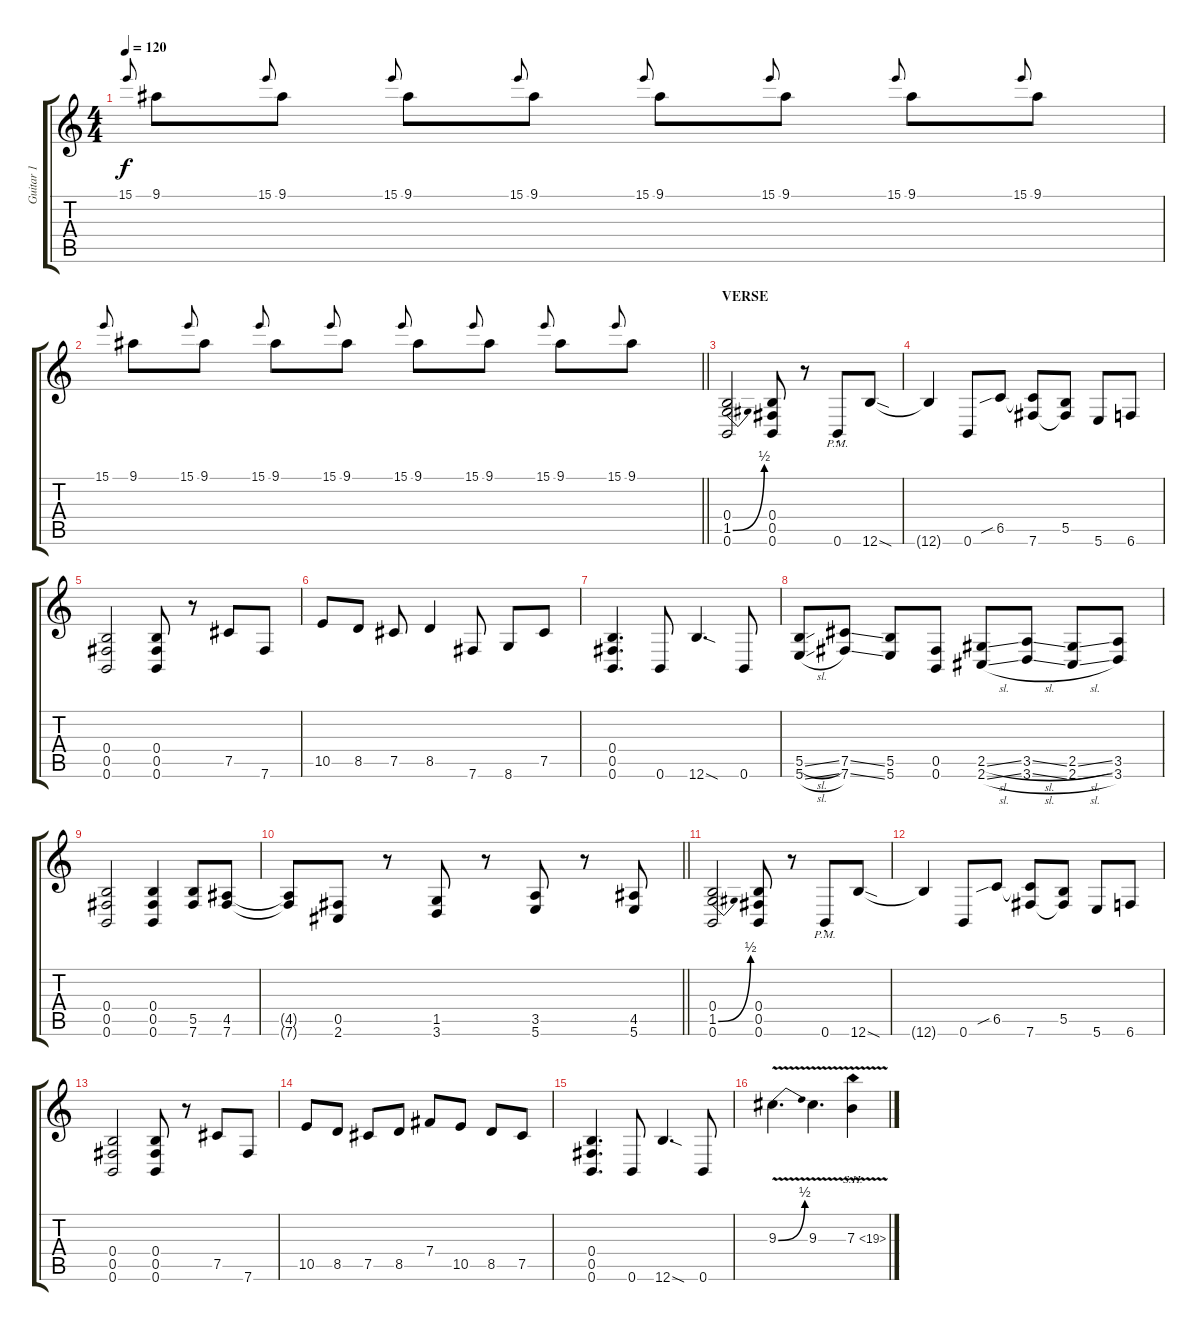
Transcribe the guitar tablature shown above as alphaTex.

\track ("Guitar 1" "Guitar 1") {instrument distortionguitar}
\staff {score tabs}
\tuning (Db4 Ab3 E3 B2 Gb2 B1) {hide}
\ts (4 4)
\tempo 120
\clef g2
\ks c
15.1.8{gr onbeat dy f} 9.1.8 15.1.8{gr onbeat} 9.1.8 15.1.8{gr onbeat} 9.1.8 15.1.8{gr onbeat} 9.1.8 15.1.8{gr onbeat} 9.1.8 15.1.8{gr onbeat} 9.1.8 15.1.8{gr onbeat} 9.1.8 15.1.8{gr onbeat} 9.1.8 |
\barLineRight lightlight
15.1.8{gr onbeat} 9.1.8 15.1.8{gr onbeat} 9.1.8 15.1.8{gr onbeat} 9.1.8 15.1.8{gr onbeat} 9.1.8 15.1.8{gr onbeat} 9.1.8 15.1.8{gr onbeat} 9.1.8 15.1.8{gr onbeat} 9.1.8 15.1.8{gr onbeat} 9.1.8 |
\section ("" "VERSE")
(0.4 1.5{be (bend 0 0 60 2)} 0.6).2{volume 16} (0.4 0.5 0.6).8 r.8 0.6{pm st}.8 12.6{sod}.8 |
12.6{t}.4 0.6.8 6.5{sib}.8 (6.5{t} 7.6).8 (5.5 7.6{t}).8 5.6.8 6.6.8 |
(0.4 0.5 0.6).2 (0.4 0.5 0.6).8 r.8 7.5.8 7.6.8 |
10.5.8 8.5.8 7.5.8 8.5.4 7.6.8 8.6.8 7.5.8 |
(0.4 0.5 0.6).4{d} 0.6.8 12.6{sod}.4{d} 0.6.8 |
(5.5{sl} 5.6{sl}).8 (7.5{ss} 7.6{ss}).8 (5.5 5.6).8 (0.5 0.6).8 (2.5{sl} 2.6{sl}).8 (3.5{sl} 3.6{sl}).8 (2.5{sl} 2.6{sl}).8 (3.5 3.6).8 |
(0.4 0.5 0.6).2 (0.4 0.5 0.6).4 (5.5 7.6).8 (4.5 7.6).8 |
\barLineRight lightlight
(4.5{t} 7.6{t}).8 (0.5 2.6).8 r.8 (1.5 3.6).8 r.8 (3.5 5.6).8 r.8 (4.5 5.6).8 |
(0.4 1.5{be (bend 0 0 60 2)} 0.6).2 (0.4 0.5 0.6).8 r.8 0.6{pm st}.8 12.6{sod}.8 |
12.6{t}.4 0.6.8 6.5{sib}.8 (6.5{t} 7.6).8 (5.5 7.6{t}).8 5.6.8 6.6.8 |
(0.4 0.5 0.6).2 (0.4 0.5 0.6).8 r.8 7.5.8 7.6.8 |
10.5.8 8.5.8 7.5.8 8.5.8 7.4.8 10.5.8 8.5.8 7.5.8 |
(0.4 0.5 0.6).4{d} 0.6.8 12.6{sod}.4{d} 0.6.8 |
9.3{be (bend 0 0 60 2) v}.4{d} 9.3{v}.4{d} 7.3{sh 12 v}.4
